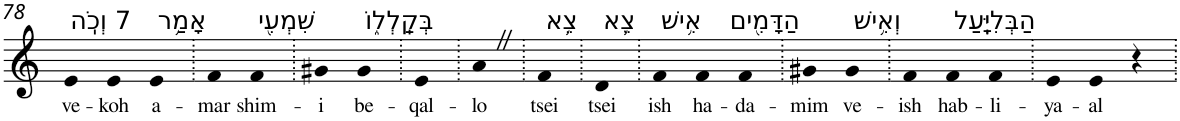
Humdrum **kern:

**kern	**text
*part1	*part1
*staff1	*staff1
*I"Piano	*
*I'Pno	*
!!LO:PB:g=z
*clefG2	*
*k[]	*
=78	=78
!LO:TX:a:t=7 וְכֹֽה	!
!	!LO:LY:b
4e	ve-
!	!LO:LY:b
4e	-koh
!LO:TX:a:t=אָמַ֥ר	!
!	!LO:LY:b
4e	a-
=79.	=79.
!	!LO:LY:b
4f	-mar
!LO:TX:a:t=שִׁמְעִ֖י	!
!	!LO:LY:b
4f	shim-
=80.	=80.
!	!LO:LY:b
4g#X	-i
!LO:TX:a:t=בְּקַֽלְל֑וֹ	!
!	!LO:LY:b
4g#	be-
=81.	=81.
!	!LO:LY:b
4e	-qal-
=82.	=82.
!	!LO:LY:b
4aZ	-lo
=83.	=83.
!LO:TX:a:t=צֵ֥א	!
!	!LO:LY:b
4f	tsei
=84.	=84.
!LO:TX:a:t=צֵ֛א	!
!	!LO:LY:b
4d	tsei
=85.	=85.
!LO:TX:a:t=אִ֥ישׁ	!
!	!LO:LY:b
4f	ish
!LO:TX:a:t=הַדָּמִ֖ים	!
!	!LO:LY:b
4f	ha-
!	!LO:LY:b
4f	-da-
=86.	=86.
!	!LO:LY:b
4g#X	-mim
!LO:TX:a:t=וְאִ֥ישׁ	!
!	!LO:LY:b
4g#	ve-
=87.	=87.
!	!LO:LY:b
4f	-ish
!LO:TX:a:t=הַבְּלִיָּֽעַל	!
!	!LO:LY:b
4f	hab-
!	!LO:LY:b
4f	-li-
=88.	=88.
!	!LO:LY:b
4e	-ya-
!	!LO:LY:b
4e	-al
4r	.
=.	=.
*-	*-
